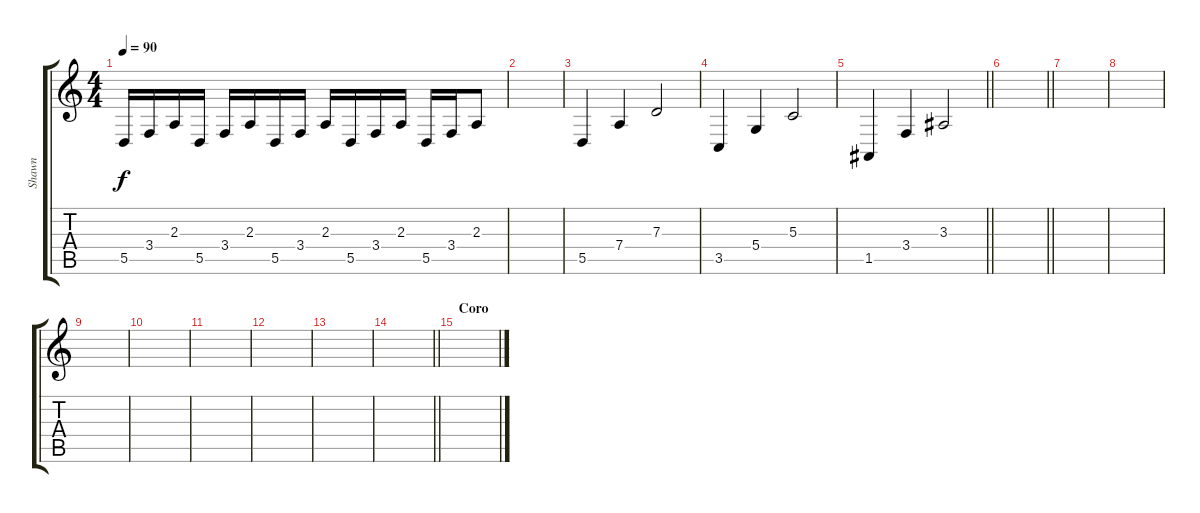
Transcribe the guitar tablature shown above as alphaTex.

\track ("Shawn" "Shawn") {instrument electricgrandpiano}
\staff {score tabs}
\tuning (E4 B3 G3 D3 A2 D2) {hide}
\ts (4 4)
\tempo 90
\clef g2
\ks c
5.5.16{dy f} 3.4.16 2.3.16 5.5.16 3.4.16 2.3.16 5.5.16 3.4.16 2.3.16 5.5.16 3.4.16 2.3.16 5.5.16 3.4.16 2.3.8 |
|
5.5.4 7.4.4 7.3.2 |
3.5.4 5.4.4 5.3.2 |
\barLineRight lightlight
1.5.4 3.4.4 3.3.2 |
\barLineRight lightlight
|
|
|
|
|
|
|
|
\barLineRight lightlight
|
\section ("" "Coro")
